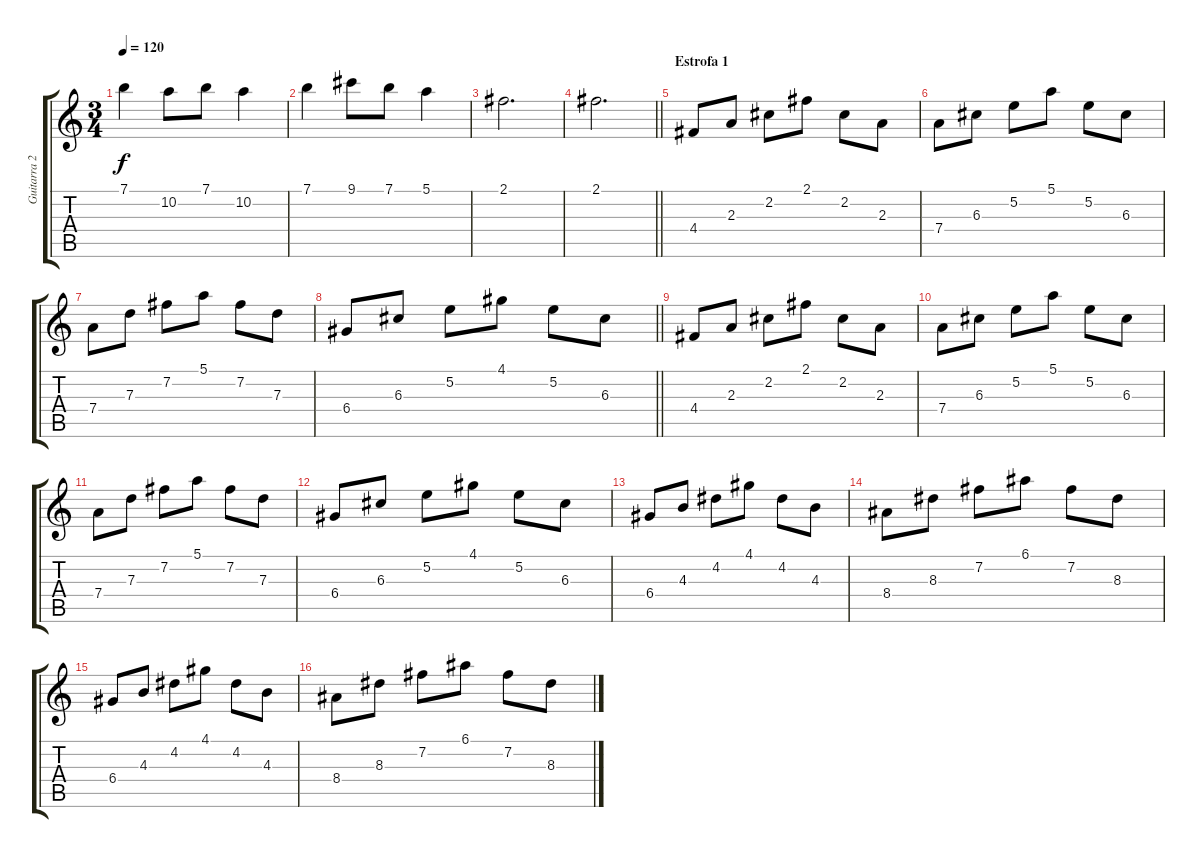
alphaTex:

\track ("Guitarra 2" "Guitarra 2") {instrument overdrivenguitar}
\staff {score tabs}
\tuning (E4 B3 G3 D3 A2 E2) {hide}
\ts (3 4)
\tempo 120
\clef g2
\ks c
7.1.4{dy f} 10.2.8 7.1.8 10.2.4 |
7.1.4 9.1.8 7.1.8 5.1.4 |
2.1.2{d} |
\barLineRight lightlight
2.1.2{d} |
\section ("" "Estrofa 1")
4.4.8{volume 11 instrument electricguitarclean} 2.3.8 2.2.8 2.1.8 2.2.8 2.3.8 |
7.4.8 6.3.8 5.2.8 5.1.8 5.2.8 6.3.8 |
7.4.8 7.3.8 7.2.8 5.1.8 7.2.8 7.3.8 |
\barLineRight lightlight
6.4.8 6.3.8 5.2.8 4.1.8 5.2.8 6.3.8 |
4.4.8{instrument electricguitarclean} 2.3.8 2.2.8 2.1.8 2.2.8 2.3.8 |
7.4.8 6.3.8 5.2.8 5.1.8 5.2.8 6.3.8 |
7.4.8 7.3.8 7.2.8 5.1.8 7.2.8 7.3.8 |
6.4.8 6.3.8 5.2.8 4.1.8 5.2.8 6.3.8 |
6.4.8 4.3.8 4.2.8 4.1.8 4.2.8 4.3.8 |
8.4.8 8.3.8 7.2.8 6.1.8 7.2.8 8.3.8 |
6.4.8 4.3.8 4.2.8 4.1.8 4.2.8 4.3.8 |
8.4.8 8.3.8 7.2.8 6.1.8 7.2.8 8.3.8
